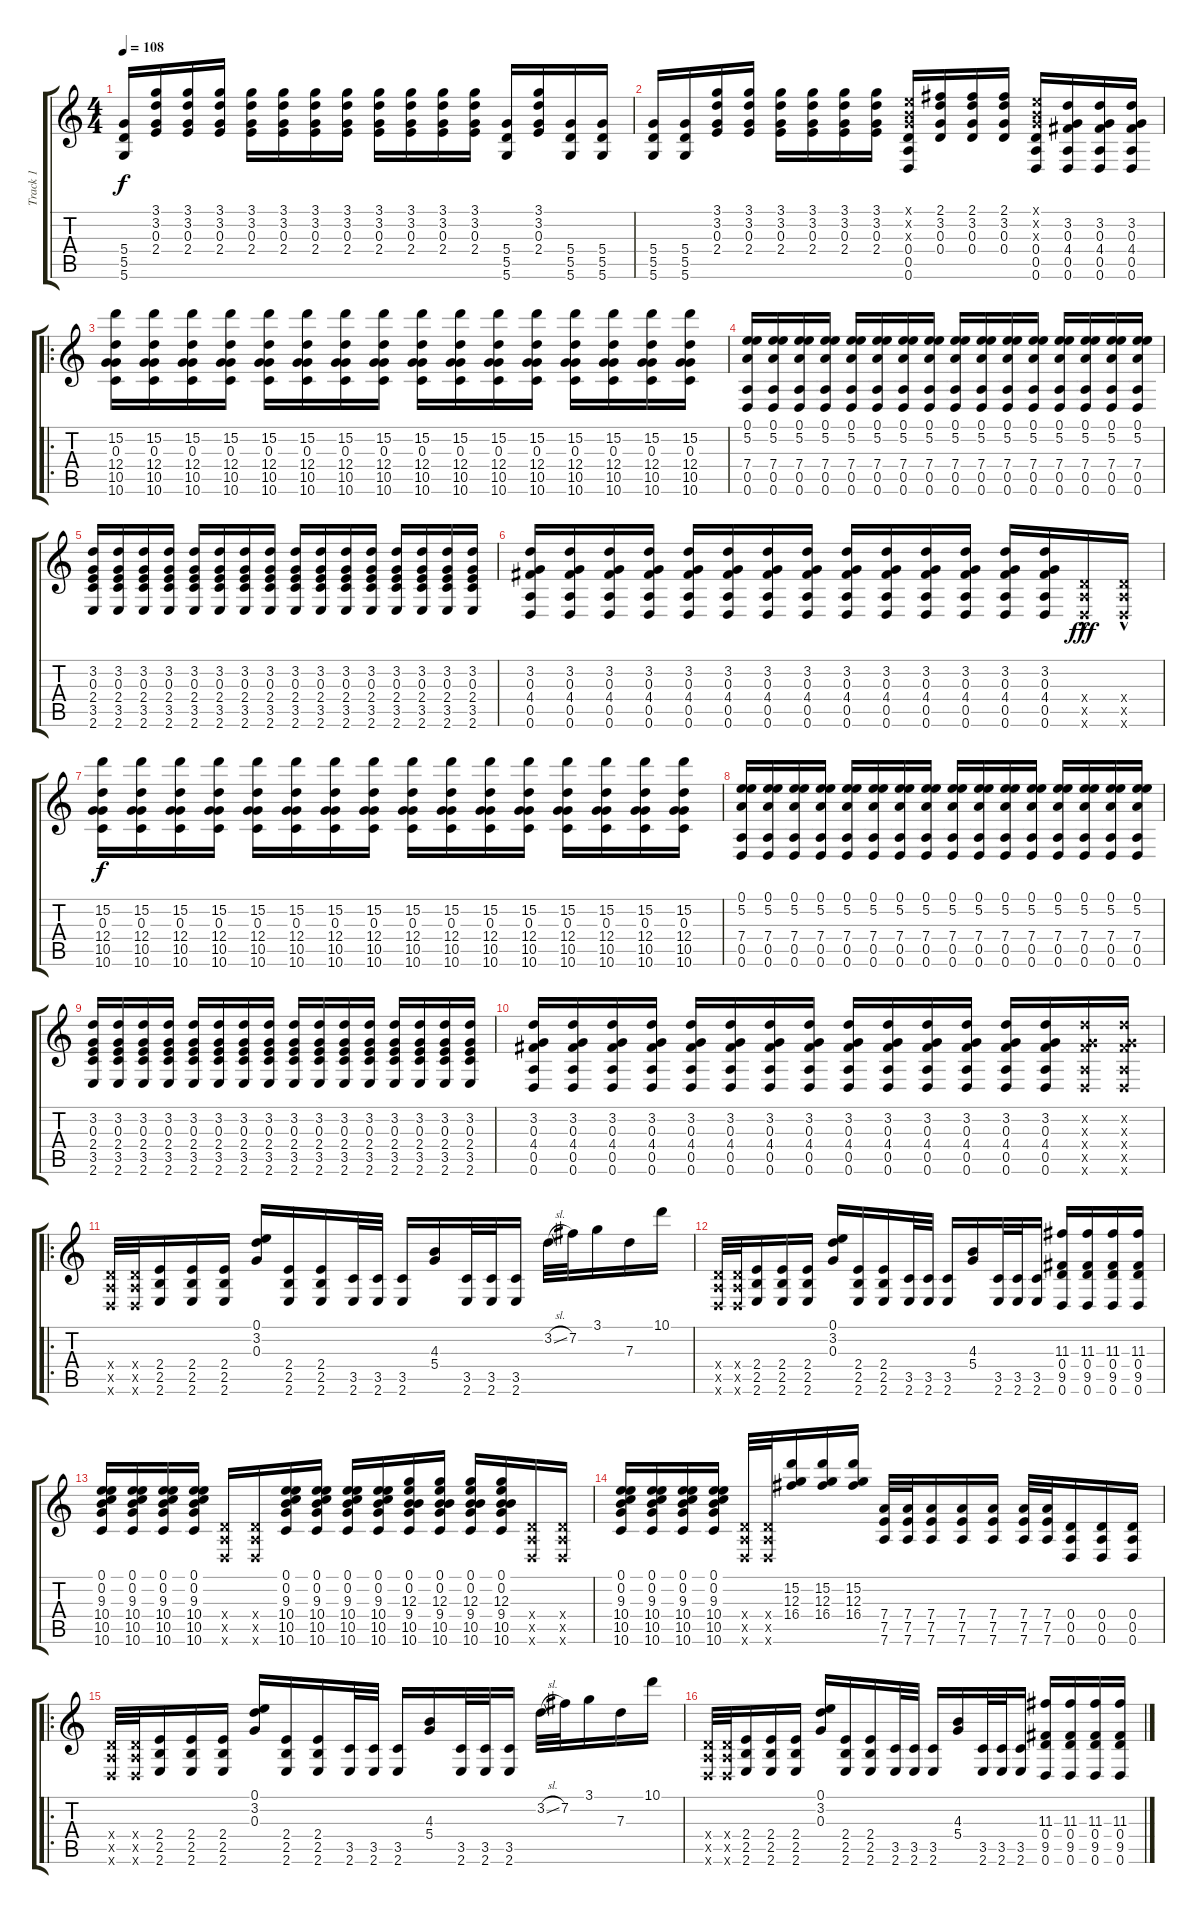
\track ("Track 1" "Track 1") {instrument distortionguitar}
\staff {score tabs}
\tuning (E4 B3 G3 D3 A2 D2) {hide}
\ts (4 4)
\tempo 108
\clef g2
\ks c
(5.4 5.5 5.6).16{dy f} (3.1 3.2 0.3 2.4).16 (3.1 3.2 0.3 2.4).16 (3.1 3.2 0.3 2.4).16 (3.1 3.2 0.3 2.4).16 (3.1 3.2 0.3 2.4).16 (3.1 3.2 0.3 2.4).16 (3.1 3.2 0.3 2.4).16 (3.1 3.2 0.3 2.4).16 (3.1 3.2 0.3 2.4).16 (3.1 3.2 0.3 2.4).16 (3.1 3.2 0.3 2.4).16 (5.4 5.5 5.6).16 (3.1 3.2 0.3 2.4).16 (5.4 5.5 5.6).16 (5.4 5.5 5.6).16 |
(5.4 5.5 5.6).16 (5.4 5.5 5.6).16 (3.1 3.2 0.3 2.4).16 (3.1 3.2 0.3 2.4).16 (3.1 3.2 0.3 2.4).16 (3.1 3.2 0.3 2.4).16 (3.1 3.2 0.3 2.4).16 (3.1 3.2 0.3 2.4).16 (0.1{x} 0.2{x} 0.3{x} 0.4 0.5 0.6).16 (2.1 3.2 0.3 0.4).16 (2.1 3.2 0.3 0.4).16 (2.1 3.2 0.3 0.4).16 (0.1{x} 0.2{x} 0.3{x} 0.4 0.5 0.6).16 (3.2 0.3 4.4 0.5 0.6).16 (3.2 0.3 4.4 0.5 0.6).16 (3.2 0.3 4.4 0.5 0.6).16 |
\ro
(15.2 0.3 12.4 10.5 10.6).16 (15.2 0.3 12.4 10.5 10.6).16 (15.2 0.3 12.4 10.5 10.6).16 (15.2 0.3 12.4 10.5 10.6).16 (15.2 0.3 12.4 10.5 10.6).16 (15.2 0.3 12.4 10.5 10.6).16 (15.2 0.3 12.4 10.5 10.6).16 (15.2 0.3 12.4 10.5 10.6).16 (15.2 0.3 12.4 10.5 10.6).16 (15.2 0.3 12.4 10.5 10.6).16 (15.2 0.3 12.4 10.5 10.6).16 (15.2 0.3 12.4 10.5 10.6).16 (15.2 0.3 12.4 10.5 10.6).16 (15.2 0.3 12.4 10.5 10.6).16 (15.2 0.3 12.4 10.5 10.6).16 (15.2 0.3 12.4 10.5 10.6).16 |
(0.1 5.2 7.4 0.5 0.6).16 (0.1 5.2 7.4 0.5 0.6).16 (0.1 5.2 7.4 0.5 0.6).16 (0.1 5.2 7.4 0.5 0.6).16 (0.1 5.2 7.4 0.5 0.6).16 (0.1 5.2 7.4 0.5 0.6).16 (0.1 5.2 7.4 0.5 0.6).16 (0.1 5.2 7.4 0.5 0.6).16 (0.1 5.2 7.4 0.5 0.6).16 (0.1 5.2 7.4 0.5 0.6).16 (0.1 5.2 7.4 0.5 0.6).16 (0.1 5.2 7.4 0.5 0.6).16 (0.1 5.2 7.4 0.5 0.6).16 (0.1 5.2 7.4 0.5 0.6).16 (0.1 5.2 7.4 0.5 0.6).16 (0.1 5.2 7.4 0.5 0.6).16 |
(3.2 0.3 2.4 3.5 2.6).16 (3.2 0.3 2.4 3.5 2.6).16 (3.2 0.3 2.4 3.5 2.6).16 (3.2 0.3 2.4 3.5 2.6).16 (3.2 0.3 2.4 3.5 2.6).16 (3.2 0.3 2.4 3.5 2.6).16 (3.2 0.3 2.4 3.5 2.6).16 (3.2 0.3 2.4 3.5 2.6).16 (3.2 0.3 2.4 3.5 2.6).16 (3.2 0.3 2.4 3.5 2.6).16 (3.2 0.3 2.4 3.5 2.6).16 (3.2 0.3 2.4 3.5 2.6).16 (3.2 0.3 2.4 3.5 2.6).16 (3.2 0.3 2.4 3.5 2.6).16 (3.2 0.3 2.4 3.5 2.6).16 (3.2 0.3 2.4 3.5 2.6).16 |
(3.2 0.3 4.4 0.5 0.6).16 (3.2 0.3 4.4 0.5 0.6).16 (3.2 0.3 4.4 0.5 0.6).16 (3.2 0.3 4.4 0.5 0.6).16 (3.2 0.3 4.4 0.5 0.6).16 (3.2 0.3 4.4 0.5 0.6).16 (3.2 0.3 4.4 0.5 0.6).16 (3.2 0.3 4.4 0.5 0.6).16 (3.2 0.3 4.4 0.5 0.6).16 (3.2 0.3 4.4 0.5 0.6).16 (3.2 0.3 4.4 0.5 0.6).16 (3.2 0.3 4.4 0.5 0.6).16 (3.2 0.3 4.4 0.5 0.6).16 (3.2 0.3 4.4 0.5 0.6).16 (0.4{x} 0.5{x} 0.6{hac x}).16{dy fff} (0.4{x} 0.5{x} 0.6{hac x}).16 |
(15.2 0.3 12.4 10.5 10.6).16{dy f} (15.2 0.3 12.4 10.5 10.6).16 (15.2 0.3 12.4 10.5 10.6).16 (15.2 0.3 12.4 10.5 10.6).16 (15.2 0.3 12.4 10.5 10.6).16 (15.2 0.3 12.4 10.5 10.6).16 (15.2 0.3 12.4 10.5 10.6).16 (15.2 0.3 12.4 10.5 10.6).16 (15.2 0.3 12.4 10.5 10.6).16 (15.2 0.3 12.4 10.5 10.6).16 (15.2 0.3 12.4 10.5 10.6).16 (15.2 0.3 12.4 10.5 10.6).16 (15.2 0.3 12.4 10.5 10.6).16 (15.2 0.3 12.4 10.5 10.6).16 (15.2 0.3 12.4 10.5 10.6).16 (15.2 0.3 12.4 10.5 10.6).16 |
(0.1 5.2 7.4 0.5 0.6).16 (0.1 5.2 7.4 0.5 0.6).16 (0.1 5.2 7.4 0.5 0.6).16 (0.1 5.2 7.4 0.5 0.6).16 (0.1 5.2 7.4 0.5 0.6).16 (0.1 5.2 7.4 0.5 0.6).16 (0.1 5.2 7.4 0.5 0.6).16 (0.1 5.2 7.4 0.5 0.6).16 (0.1 5.2 7.4 0.5 0.6).16 (0.1 5.2 7.4 0.5 0.6).16 (0.1 5.2 7.4 0.5 0.6).16 (0.1 5.2 7.4 0.5 0.6).16 (0.1 5.2 7.4 0.5 0.6).16 (0.1 5.2 7.4 0.5 0.6).16 (0.1 5.2 7.4 0.5 0.6).16 (0.1 5.2 7.4 0.5 0.6).16 |
(3.2 0.3 2.4 3.5 2.6).16 (3.2 0.3 2.4 3.5 2.6).16 (3.2 0.3 2.4 3.5 2.6).16 (3.2 0.3 2.4 3.5 2.6).16 (3.2 0.3 2.4 3.5 2.6).16 (3.2 0.3 2.4 3.5 2.6).16 (3.2 0.3 2.4 3.5 2.6).16 (3.2 0.3 2.4 3.5 2.6).16 (3.2 0.3 2.4 3.5 2.6).16 (3.2 0.3 2.4 3.5 2.6).16 (3.2 0.3 2.4 3.5 2.6).16 (3.2 0.3 2.4 3.5 2.6).16 (3.2 0.3 2.4 3.5 2.6).16 (3.2 0.3 2.4 3.5 2.6).16 (3.2 0.3 2.4 3.5 2.6).16 (3.2 0.3 2.4 3.5 2.6).16 |
(3.2 0.3 4.4 0.5 0.6).16 (3.2 0.3 4.4 0.5 0.6).16 (3.2 0.3 4.4 0.5 0.6).16 (3.2 0.3 4.4 0.5 0.6).16 (3.2 0.3 4.4 0.5 0.6).16 (3.2 0.3 4.4 0.5 0.6).16 (3.2 0.3 4.4 0.5 0.6).16 (3.2 0.3 4.4 0.5 0.6).16 (3.2 0.3 4.4 0.5 0.6).16 (3.2 0.3 4.4 0.5 0.6).16 (3.2 0.3 4.4 0.5 0.6).16 (3.2 0.3 4.4 0.5 0.6).16 (3.2 0.3 4.4 0.5 0.6).16 (3.2 0.3 4.4 0.5 0.6).16 (3.2{x} 0.3{x} 4.4{x} 0.5{x} 0.6{x}).16 (3.2{x} 0.3{x} 4.4{x} 0.5{x} 0.6{x}).16 |
\ro
(0.4{x} 0.5{x} 0.6{x}).32 (0.4{x} 0.5{x} 0.6{x}).32 (2.4 2.5 2.6).16 (2.4 2.5 2.6).16 (2.4 2.5 2.6).16 (0.1 3.2 0.3).16 (2.4 2.5 2.6).16 (2.4 2.5 2.6).16 (3.5 2.6).32 (3.5 2.6).32 (3.5 2.6).16 (4.3 5.4).16 (3.5 2.6).32 (3.5 2.6).32 (3.5 2.6).16 3.2{sl}.32 7.2.32 3.1.16 7.3.16 10.1.16 |
(0.4{x} 0.5{x} 0.6{x}).32 (0.4{x} 0.5{x} 0.6{x}).32 (2.4 2.5 2.6).16 (2.4 2.5 2.6).16 (2.4 2.5 2.6).16 (0.1 3.2 0.3).16 (2.4 2.5 2.6).16 (2.4 2.5 2.6).16 (3.5 2.6).32 (3.5 2.6).32 (3.5 2.6).16 (4.3 5.4).16 (3.5 2.6).32 (3.5 2.6).32 (3.5 2.6).16 (11.3 0.4 9.5 0.6).16 (11.3 0.4 9.5 0.6).16 (11.3 0.4 9.5 0.6).16 (11.3 0.4 9.5 0.6).16 |
(0.1 0.2 9.3 10.4 10.5 10.6).16 (0.1 0.2 9.3 10.4 10.5 10.6).16 (0.1 0.2 9.3 10.4 10.5 10.6).16 (0.1 0.2 9.3 10.4 10.5 10.6).16 (0.4{x} 0.5{x} 0.6{x}).16 (0.4{x} 0.5{x} 0.6{x}).16 (0.1 0.2 9.3 10.4 10.5 10.6).16 (0.1 0.2 9.3 10.4 10.5 10.6).16 (0.1 0.2 9.3 10.4 10.5 10.6).16 (0.1 0.2 9.3 10.4 10.5 10.6).16 (0.1 0.2 12.3 9.4 10.5 10.6).16 (0.1 0.2 12.3 9.4 10.5 10.6).16 (0.1 0.2 12.3 9.4 10.5 10.6).16 (0.1 0.2 12.3 9.4 10.5 10.6).16 (0.4{x} 0.5{x} 0.6{x}).16 (0.4{x} 0.5{x} 0.6{x}).16 |
(0.1 0.2 9.3 10.4 10.5 10.6).16 (0.1 0.2 9.3 10.4 10.5 10.6).16 (0.1 0.2 9.3 10.4 10.5 10.6).16 (0.1 0.2 9.3 10.4 10.5 10.6).16 (0.4{x} 0.5{x} 0.6{x}).32 (0.4{x} 0.5{x} 0.6{x}).32 (15.2 12.3 16.4).16 (15.2 12.3 16.4).16 (15.2 12.3 16.4).16 (7.4 7.5 7.6).32 (7.4 7.5 7.6).32 (7.4 7.5 7.6).16 (7.4 7.5 7.6).16 (7.4 7.5 7.6).16 (7.4 7.5 7.6).32 (7.4 7.5 7.6).32 (0.4 0.5 0.6).16 (0.4 0.5 0.6).16 (0.4 0.5 0.6).16 |
\ro
(0.4{x} 0.5{x} 0.6{x}).32 (0.4{x} 0.5{x} 0.6{x}).32 (2.4 2.5 2.6).16 (2.4 2.5 2.6).16 (2.4 2.5 2.6).16 (0.1 3.2 0.3).16 (2.4 2.5 2.6).16 (2.4 2.5 2.6).16 (3.5 2.6).32 (3.5 2.6).32 (3.5 2.6).16 (4.3 5.4).16 (3.5 2.6).32 (3.5 2.6).32 (3.5 2.6).16 3.2{sl}.32 7.2.32 3.1.16 7.3.16 10.1.16 |
(0.4{x} 0.5{x} 0.6{x}).32 (0.4{x} 0.5{x} 0.6{x}).32 (2.4 2.5 2.6).16 (2.4 2.5 2.6).16 (2.4 2.5 2.6).16 (0.1 3.2 0.3).16 (2.4 2.5 2.6).16 (2.4 2.5 2.6).16 (3.5 2.6).32 (3.5 2.6).32 (3.5 2.6).16 (4.3 5.4).16 (3.5 2.6).32 (3.5 2.6).32 (3.5 2.6).16 (11.3 0.4 9.5 0.6).16 (11.3 0.4 9.5 0.6).16 (11.3 0.4 9.5 0.6).16 (11.3 0.4 9.5 0.6).16
